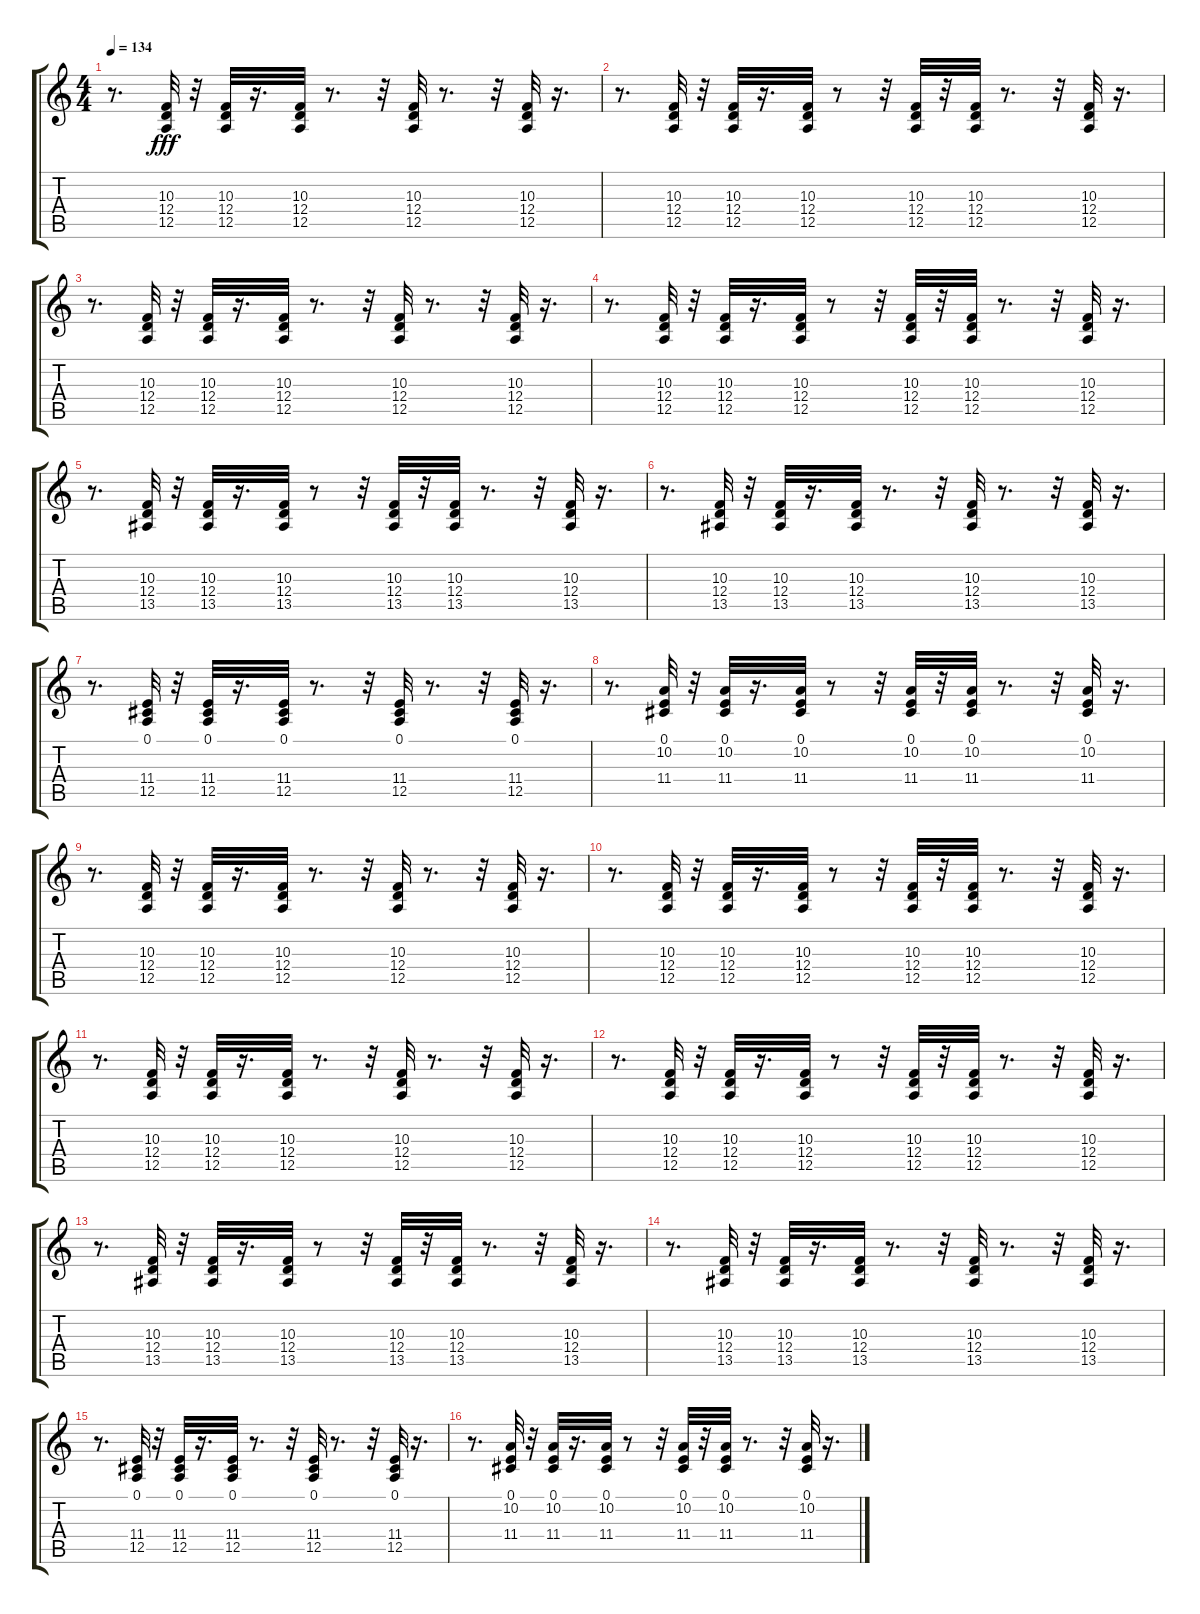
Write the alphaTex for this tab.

\track "" {instrument electricpiano2}
\staff {score tabs}
\tuning (E4 B3 G3 D3 A2 E2) {hide}
\ts (4 4)
\tempo 134
\clef g2
\ks c
r.8{d dy fff} (10.3 12.4 12.5).32{volume 10} r.32 (10.3 12.4 12.5).32 r.16{d} (10.3 12.4 12.5).32 r.8{d} r.32 (10.3 12.4 12.5).32 r.8{d} r.32 (10.3 12.4 12.5).32 r.16{d} |
r.8{d} (10.3 12.4 12.5).32 r.32 (10.3 12.4 12.5).32 r.16{d} (10.3 12.4 12.5).32 r.8 r.32 (10.3 12.4 12.5).32 r.32 (10.3 12.4 12.5).32 r.8{d} r.32 (10.3 12.4 12.5).32 r.16{d} |
r.8{d} (10.3 12.4 12.5).32 r.32 (10.3 12.4 12.5).32 r.16{d} (10.3 12.4 12.5).32 r.8{d} r.32 (10.3 12.4 12.5).32 r.8{d} r.32 (10.3 12.4 12.5).32 r.16{d} |
r.8{d} (10.3 12.4 12.5).32 r.32 (10.3 12.4 12.5).32 r.16{d} (10.3 12.4 12.5).32 r.8 r.32 (10.3 12.4 12.5).32 r.32 (10.3 12.4 12.5).32 r.8{d} r.32 (10.3 12.4 12.5).32 r.16{d} |
r.8{d} (10.3 12.4 13.5).32 r.32 (10.3 12.4 13.5).32 r.16{d} (10.3 12.4 13.5).32 r.8 r.32 (10.3 12.4 13.5).32 r.32 (10.3 12.4 13.5).32 r.8{d} r.32 (10.3 12.4 13.5).32 r.16{d} |
r.8{d} (10.3 12.4 13.5).32 r.32 (10.3 12.4 13.5).32 r.16{d} (10.3 12.4 13.5).32 r.8{d} r.32 (10.3 12.4 13.5).32 r.8{d} r.32 (10.3 12.4 13.5).32 r.16{d} |
r.8{d} (0.1 11.4 12.5).32 r.32 (0.1 11.4 12.5).32 r.16{d} (0.1 11.4 12.5).32 r.8{d} r.32 (0.1 11.4 12.5).32 r.8{d} r.32 (0.1 11.4 12.5).32 r.16{d} |
r.8{d} (0.1 10.2 11.4).32 r.32 (0.1 10.2 11.4).32 r.16{d} (0.1 10.2 11.4).32 r.8 r.32 (0.1 10.2 11.4).32 r.32 (0.1 10.2 11.4).32 r.8{d} r.32 (0.1 10.2 11.4).32 r.16{d} |
r.8{d} (10.3 12.4 12.5).32 r.32 (10.3 12.4 12.5).32 r.16{d} (10.3 12.4 12.5).32 r.8{d} r.32 (10.3 12.4 12.5).32 r.8{d} r.32 (10.3 12.4 12.5).32 r.16{d} |
r.8{d} (10.3 12.4 12.5).32 r.32 (10.3 12.4 12.5).32 r.16{d} (10.3 12.4 12.5).32 r.8 r.32 (10.3 12.4 12.5).32 r.32 (10.3 12.4 12.5).32 r.8{d} r.32 (10.3 12.4 12.5).32 r.16{d} |
r.8{d} (10.3 12.4 12.5).32 r.32 (10.3 12.4 12.5).32 r.16{d} (10.3 12.4 12.5).32 r.8{d} r.32 (10.3 12.4 12.5).32 r.8{d} r.32 (10.3 12.4 12.5).32 r.16{d} |
r.8{d} (10.3 12.4 12.5).32 r.32 (10.3 12.4 12.5).32 r.16{d} (10.3 12.4 12.5).32 r.8 r.32 (10.3 12.4 12.5).32 r.32 (10.3 12.4 12.5).32 r.8{d} r.32 (10.3 12.4 12.5).32 r.16{d} |
r.8{d} (10.3 12.4 13.5).32 r.32 (10.3 12.4 13.5).32 r.16{d} (10.3 12.4 13.5).32 r.8 r.32 (10.3 12.4 13.5).32 r.32 (10.3 12.4 13.5).32 r.8{d} r.32 (10.3 12.4 13.5).32 r.16{d} |
r.8{d} (10.3 12.4 13.5).32 r.32 (10.3 12.4 13.5).32 r.16{d} (10.3 12.4 13.5).32 r.8{d} r.32 (10.3 12.4 13.5).32 r.8{d} r.32 (10.3 12.4 13.5).32 r.16{d} |
r.8{d} (0.1 11.4 12.5).32 r.32 (0.1 11.4 12.5).32 r.16{d} (0.1 11.4 12.5).32 r.8{d} r.32 (0.1 11.4 12.5).32 r.8{d} r.32 (0.1 11.4 12.5).32 r.16{d} |
r.8{d} (0.1 10.2 11.4).32 r.32 (0.1 10.2 11.4).32 r.16{d} (0.1 10.2 11.4).32 r.8 r.32 (0.1 10.2 11.4).32 r.32 (0.1 10.2 11.4).32 r.8{d} r.32 (0.1 10.2 11.4).32 r.16{d}
